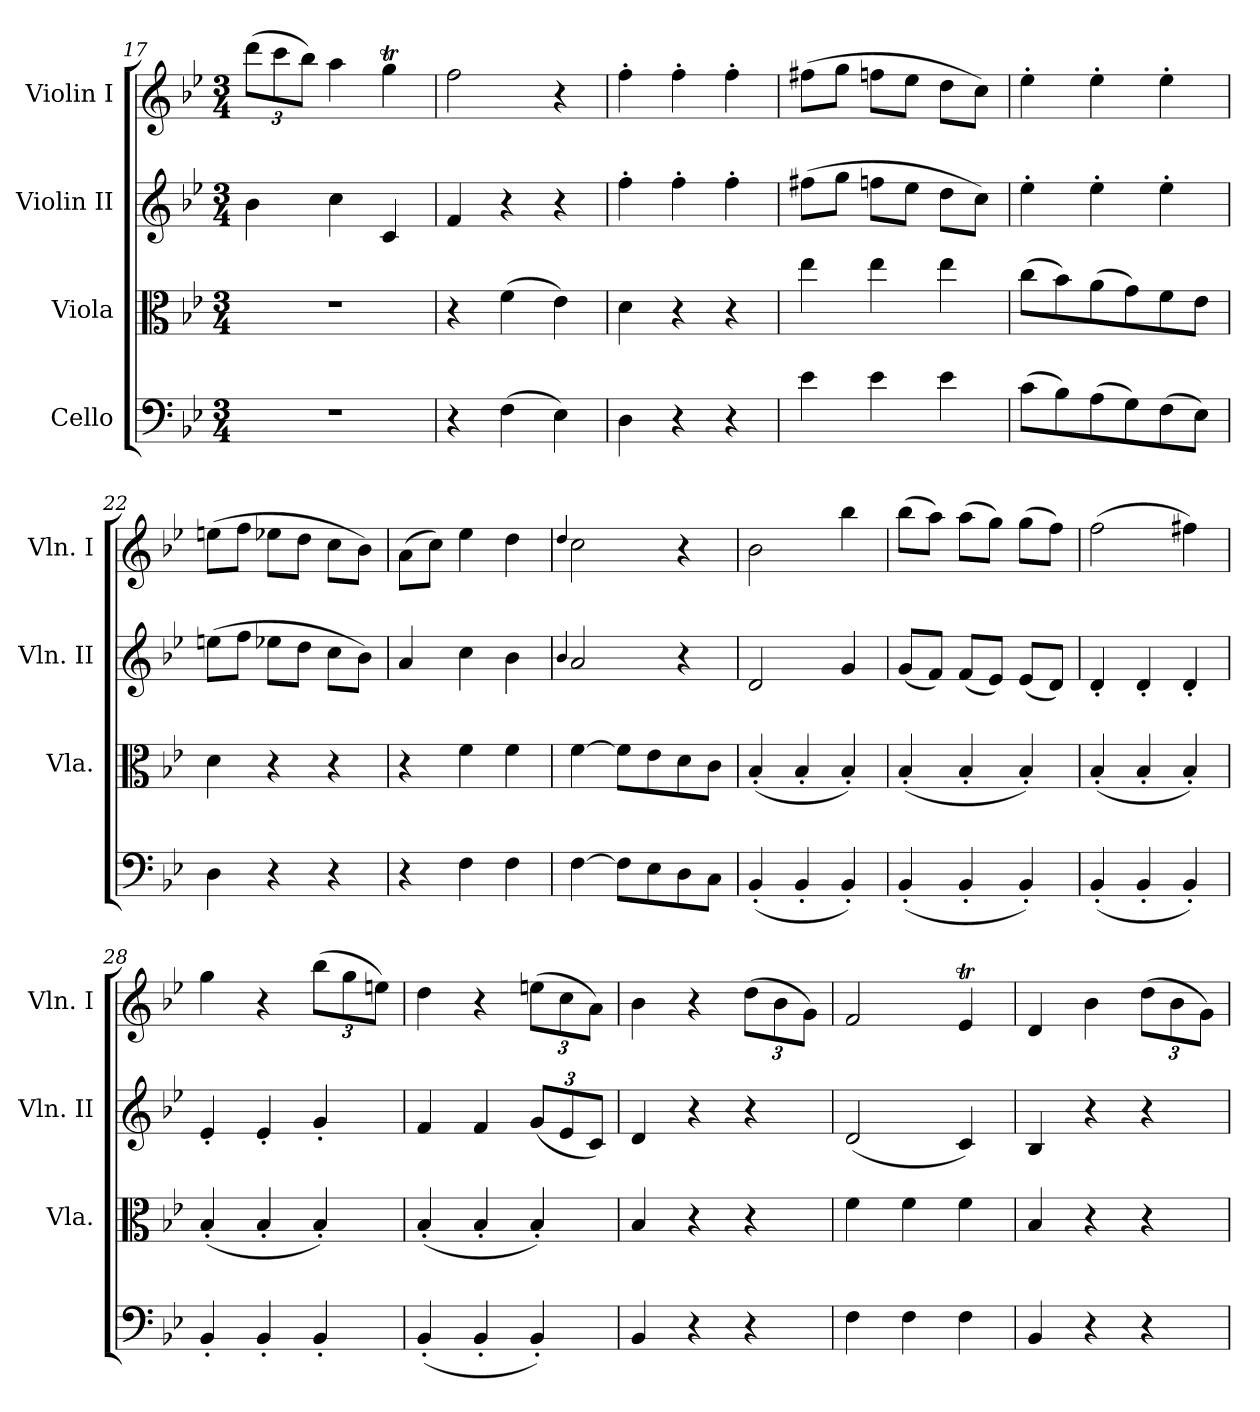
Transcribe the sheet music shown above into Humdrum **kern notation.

**kern	**kern	**kern	**kern
*part4	*part3	*part2	*part1
*staff4	*staff3	*staff2	*staff1
*I"Cello	*I"Viola	*I"Violin II	*I"Violin I
*	*I'Vla.	*I'Vln. II	*I'Vln. I
*clefF4	*clefC3	*clefG2	*clefG2
*k[b-e-]	*k[b-e-]	*k[b-e-]	*k[b-e-]
*B-:	*B-:	*B-:	*B-:
*M3/4	*M3/4	*M3/4	*M3/4
=17	=17	=17	=17
2.r	2.r	4b-	(>12dddL
.	.	.	12ccc
.	.	.	12bb-J)
.	.	4cc	4aa
.	.	4c	4ggT
=18	=18	=18	=18
4r	4r	4f	2ff
(>4F	(>4f	4r	.
4E-)	4e-)	4r	4r
=19	=19	=19	=19
4D	4d	4ff'	4ff'
4r	4r	4ff'	4ff'
4r	4r	4ff'	4ff'
=20	=20	=20	=20
4e-	4ee-	(8ff#XL	(>8ff#XL
.	.	8ggJ	8ggJ
4e-	4ee-	8ffnL	8ffnL
.	.	8ee-J	8ee-J
4e-	4ee-	8ddL	8ddL
.	.	8ccJ)	8ccJ)
=21	=21	=21	=21
(>8cL	(>8ccL	4ee-'	4ee-'
8B-)	8b-)	.	.
(>8A	(>8a	4ee-'	4ee-'
8G)	8g)	.	.
(>8F	8f	4ee-'	4ee-'
8E-J)	8e-J	.	.
=22	=22	=22	=22
4D	4d	(8eenL	(>8eenL
.	.	8ffJ	8ffJ
4r	4r	8ee-XL	8ee-XL
.	.	8ddJ	8ddJ
4r	4r	8ccL	8ccL
.	.	8b-J)	8b-J)
=23	=23	=23	=23
4r	4r	4a	(>8aL
.	.	.	8ccJ)
4F	4f	4cc	4ee-
4F	4f	4b-	4dd
=24	=24	=24	=24
.	.	4qqb-/	4qqdd/
[4F	[4f	2a	2cc
8FL]	8fL]	.	.
8E-	8e-	.	.
8D	8d	4r	4r
8CJ	8cJ	.	.
=25	=25	=25	=25
(<4BB-'	(<4B-'	2d	2b-
4BB-'	4B-'	.	.
4BB-')	4B-')	4g	4bb-
=26	=26	=26	=26
(<4BB-'	(<4B-'	(8gL	(>8bb-L
.	.	8fJ)	8aaJ)
4BB-'	4B-'	(8fL	(>8aaL
.	.	8e-J)	8ggJ)
4BB-')	4B-')	(8e-L	(>8ggL
.	.	8dJ)	8ffJ)
=27	=27	=27	=27
(<4BB-'	(<4B-'	4d'	(>2ff
4BB-'	4B-'	4d'	.
4BB-')	4B-')	4d'	4ff#X)
=28	=28	=28	=28
4BB-'	(<4B-'	4e-'	4gg
4BB-'	4B-'	4e-'	4r
4BB-'	4B-')	4g'	(>12bb-L
.	.	.	12gg
.	.	.	12eenJ)
=29	=29	=29	=29
(<4BB-'	(<4B-'	4f	4dd
4BB-'	4B-'	4f	4r
4BB-')	4B-')	(12gL	(>12eenL
.	.	12e-	12cc
.	.	12cJ)	12aJ)
=30	=30	=30	=30
4BB-	4B-	4d	4b-
4r	4r	4r	4r
4r	4r	4r	(>12ddL
.	.	.	12b-
.	.	.	12gJ)
=31	=31	=31	=31
4F	4f	(2d	2f
4F	4f	.	.
4F	4f	4c)	4e-T
=32	=32	=32	=32
4BB-	4B-	4B-	4d
4r	4r	4r	4b-
4r	4r	4r	(>12ddL
.	.	.	12b-
.	.	.	12gJ)
=	=	=	=
*-	*-	*-	*-
